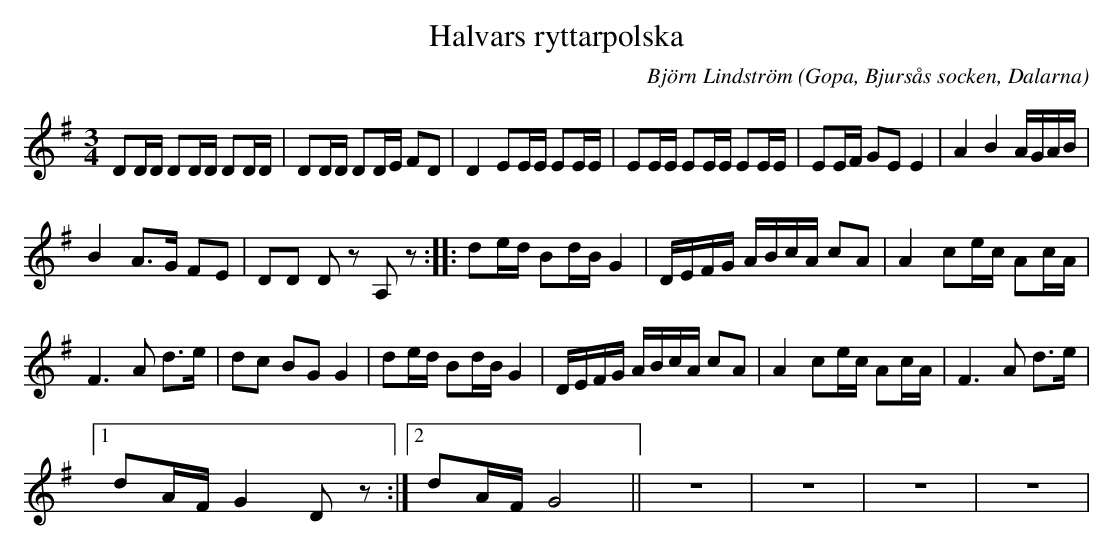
X:1
T:Halvars ryttarpolska
C: Björn Lindström
O:Gopa, Bjursås socken, Dalarna
L:1/16
M:3/4
K:G
 D2DD D2DD D2DD | D2DD D2DE F2D2 | D4 E2EE E2EE | E2EE E2EE E2EE | E2EF G2E2 E4 | A4 B4 AGAB | %6
 B4 A2>G2 F2E2 | D2D2 D2 z2 A,2 z2 ::[K:G] d2ed B2dB G4 | DEFG ABcA c2A2 | A4 c2ec A2cA | %11
 F6 A2 d2>e2 | d2c2 B2G2 G4 | d2ed B2dB G4 | DEFG ABcA c2A2 | A4 c2ec A2cA | F6 A2 d2>e2 |1 %17
 d2AF G4 D2 z2 :|2 d2AF G8 || z12 | z12 | z12 | z12 | %23
